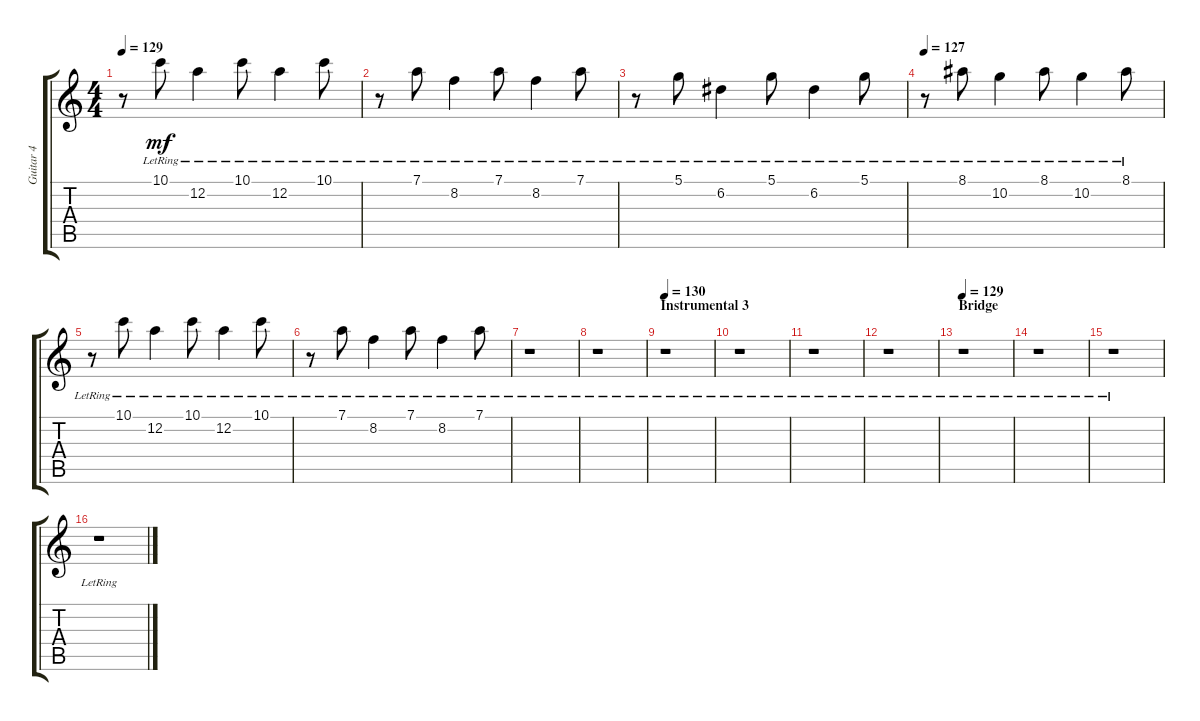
\track ("Guitar 4" "Guitar 4") {instrument acousticguitarsteel}
\staff {score tabs}
\tuning (D4 A3 F3 C3 G2 C2) {hide}
\ts (4 4)
\tempo 129
\clef g2
\ks c
r.8{dy mf} 10.1{lr}.8 12.2{lr}.4 10.1{lr}.8 12.2{lr}.4 10.1{lr}.8 |
r.8 7.1{lr}.8 8.2{lr}.4 7.1{lr}.8 8.2{lr}.4 7.1{lr}.8 |
r.8 5.1{lr}.8 6.2{lr}.4 5.1{lr}.8 6.2{lr}.4 5.1{lr}.8 |
\tempo 127
r.8 8.1{lr}.8 10.2{lr}.4 8.1{lr}.8 10.2{lr}.4 8.1{lr}.8 |
r.8 10.1{lr}.8 12.2{lr}.4 10.1{lr}.8 12.2{lr}.4 10.1{lr}.8 |
r.8 7.1{lr}.8 8.2{lr}.4 7.1{lr}.8 8.2{lr}.4 7.1{lr}.8 |
r.1 |
r.1 |
\section ("" "Instrumental 3")
\tempo 130
r.1 |
r.1 |
r.1 |
r.1 |
\section ("" "Bridge")
\tempo 129
r.1 |
r.1 |
r.1 |
r.1
